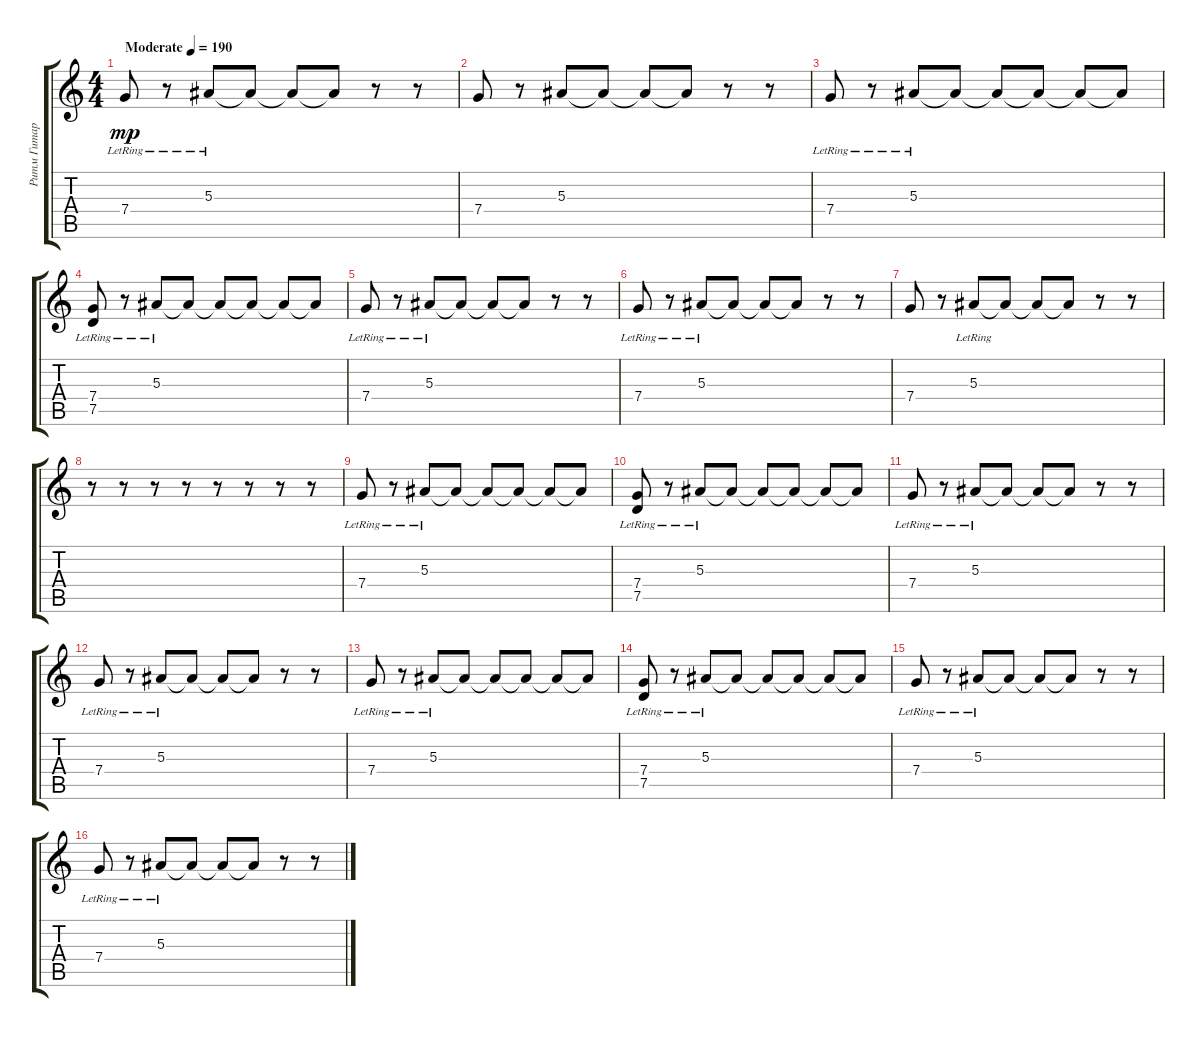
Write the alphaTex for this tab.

\track ("Ритм Гитара" "Ритм Гитар") {instrument distortionguitar}
\staff {score tabs}
\tuning (D4 A3 F3 C3 G2 C2) {hide}
\ts (4 4)
\tempo (190 "Moderate")
\clef g2
\ks c
7.4{lr}.8{dy mp instrument electricguitarjazz} r.8 5.3{lr}.8 5.3{t}.8 5.3{t}.8 5.3{t}.8 r.8 r.8 |
7.4.8 r.8 5.3.8 5.3{t}.8 5.3{t}.8 5.3{t}.8 r.8 r.8 |
7.4{lr}.8{instrument electricguitarjazz} r.8 5.3{lr}.8 5.3{t}.8 5.3{t}.8 5.3{t}.8 5.3{t}.8 5.3{t}.8 |
(7.4{lr} 7.5).8 r.8 5.3{lr}.8 5.3{t}.8 5.3{t}.8 5.3{t}.8 5.3{t}.8 5.3{t}.8 |
7.4{lr}.8 r.8 5.3{lr}.8 5.3{t}.8 5.3{t}.8 5.3{t}.8 r.8 r.8 |
7.4{lr}.8 r.8 5.3{lr}.8 5.3{t}.8 5.3{t}.8 5.3{t}.8 r.8 r.8 |
7.4.8{instrument electricguitarjazz} r.8 5.3{lr}.8 5.3{t}.8 5.3{t}.8 5.3{t}.8 r.8 r.8 |
r.8 r.8 r.8 r.8 r.8 r.8 r.8 r.8 |
7.4{lr}.8{instrument electricguitarjazz} r.8 5.3{lr}.8 5.3{t}.8 5.3{t}.8 5.3{t}.8 5.3{t}.8 5.3{t}.8 |
(7.4{lr} 7.5).8 r.8 5.3{lr}.8 5.3{t}.8 5.3{t}.8 5.3{t}.8 5.3{t}.8 5.3{t}.8 |
7.4{lr}.8 r.8 5.3{lr}.8 5.3{t}.8 5.3{t}.8 5.3{t}.8 r.8 r.8 |
7.4{lr}.8 r.8 5.3{lr}.8 5.3{t}.8 5.3{t}.8 5.3{t}.8 r.8 r.8 |
7.4{lr}.8{instrument electricguitarjazz} r.8 5.3{lr}.8 5.3{t}.8 5.3{t}.8 5.3{t}.8 5.3{t}.8 5.3{t}.8 |
(7.4{lr} 7.5).8 r.8 5.3{lr}.8 5.3{t}.8 5.3{t}.8 5.3{t}.8 5.3{t}.8 5.3{t}.8 |
7.4{lr}.8 r.8 5.3{lr}.8 5.3{t}.8 5.3{t}.8 5.3{t}.8 r.8 r.8 |
7.4{lr}.8 r.8 5.3{lr}.8 5.3{t}.8 5.3{t}.8 5.3{t}.8 r.8 r.8
